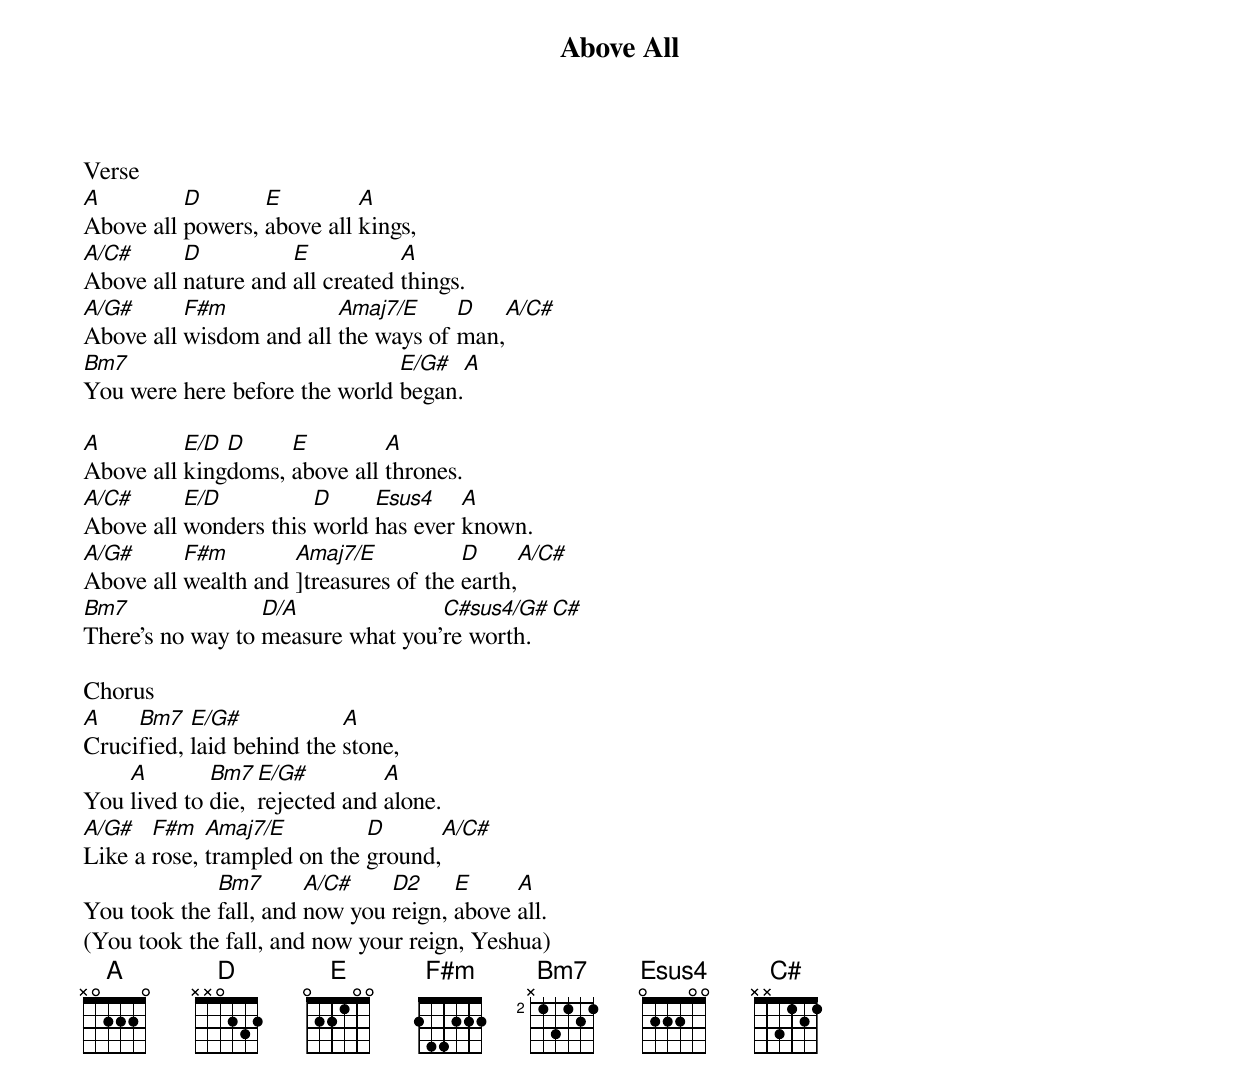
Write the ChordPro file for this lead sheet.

{title: Above All}
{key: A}
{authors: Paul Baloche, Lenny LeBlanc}
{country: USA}
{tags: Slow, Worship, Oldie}
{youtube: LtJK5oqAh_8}
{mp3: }
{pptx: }

Verse
[A]Above all [D]powers, [E]above all [A]kings,
[A/C#]Above all [D]nature and [E]all created [A]things.
[A/G#]Above all [F#m]wisdom and all [Amaj7/E]the ways of [D]man,[A/C#]
[Bm7]You were here before the world [E/G#]began.[A]

[A]Above all [E/D]king[D]doms, [E]above all [A]thrones.
[A/C#]Above all [E/D]wonders this [D]world [Esus4]has ever [A]known.
[A/G#]Above all [F#m]wealth and [Amaj7/E]]treasures of the [D]earth,[A/C#]
[Bm7]There’s no way to [D/A]measure what you’[C#sus4/G#]re worth. [C#]

Chorus
[A]Cruci[Bm7]fied, [E/G#]laid behind the [A]stone,
You [A]lived to [Bm7]die, [E/G#]rejected and [A]alone.
[A/G#]Like a [F#m]rose, [Amaj7/E]trampled on the [D]ground,[A/C#]
You took the [Bm7]fall, and [A/C#]now you [D2]reign, [E]above [A]all.
(You took the fall, and now your reign, Yeshua)
